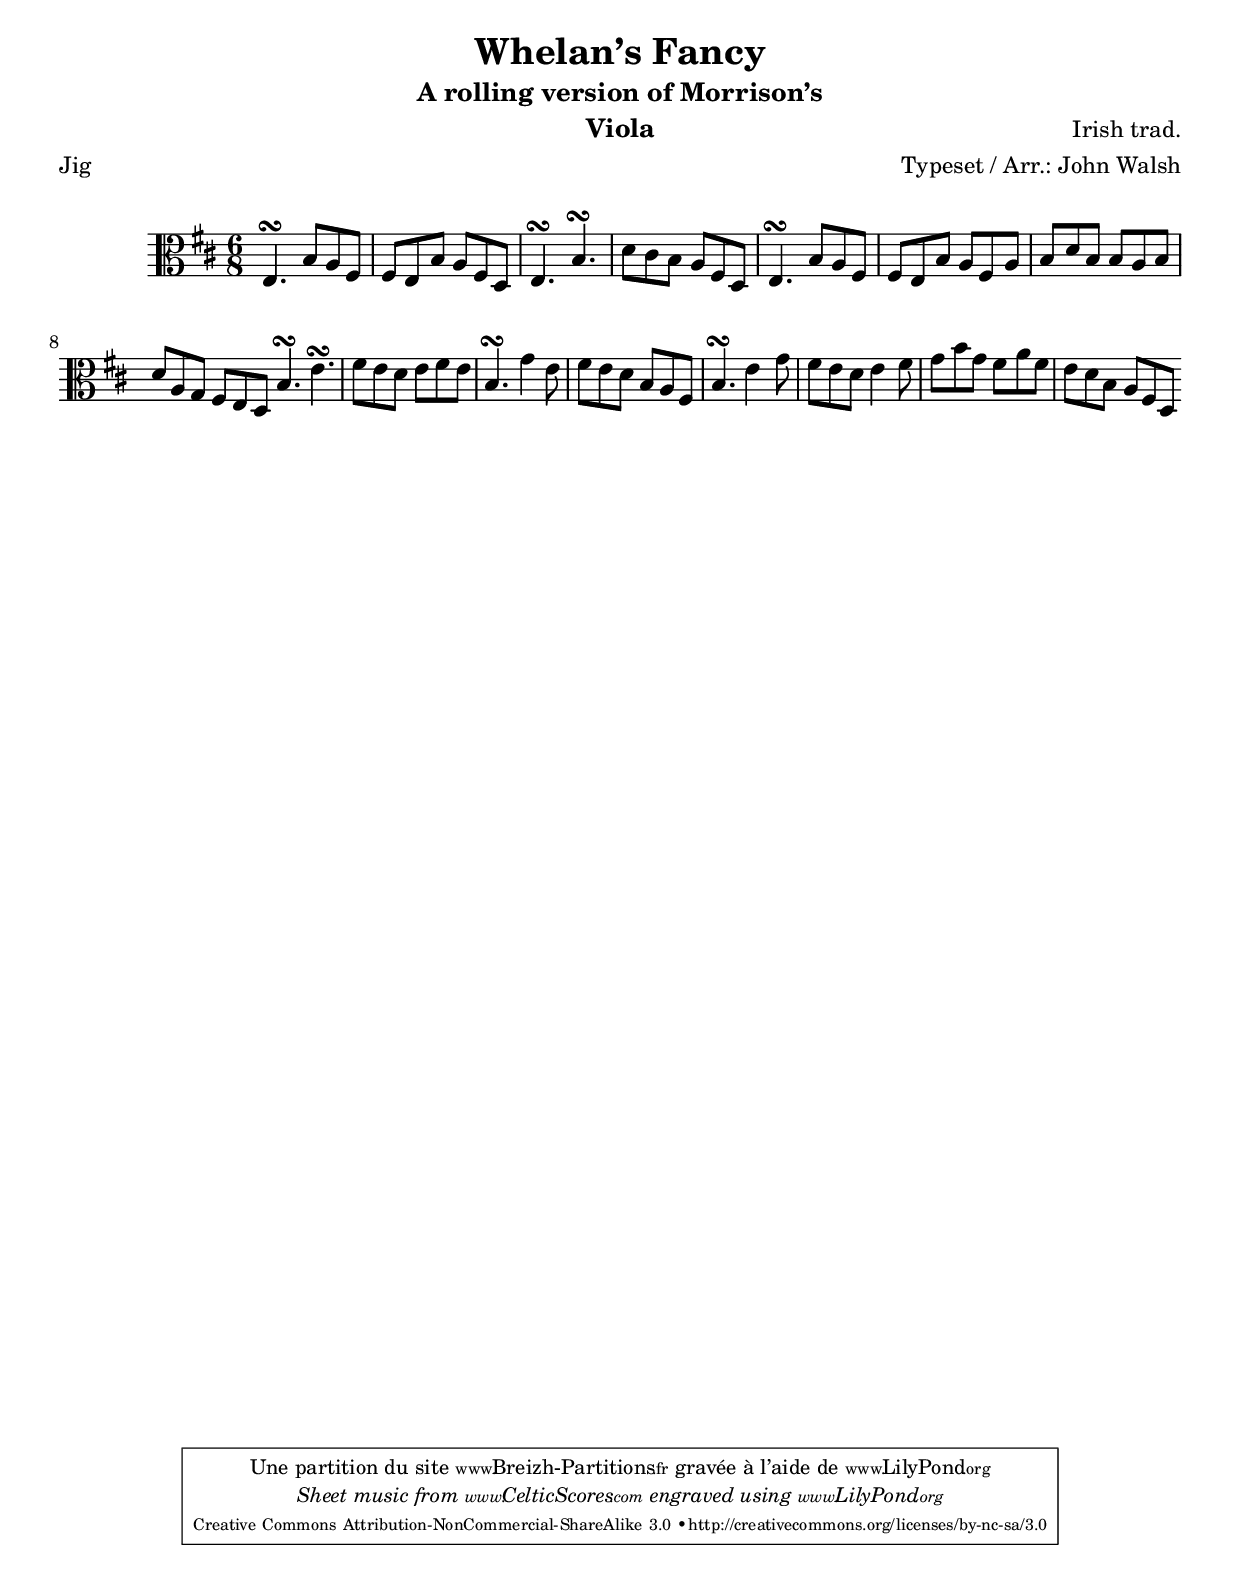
% THIS SHEET MUSIC COMES FROM JOHN WALSH'S COLLECTION
% SEE HIS COMMENTS BELOW:
% 								2/4/94
% ********************* INTRODUCTION ***********************************
% 
%      This file contains a number of well-known Irish jigs, reels,
% hornpipes, and polkas, written out in Chris Walshaw's abc notation. To
% print them out, first process the file with the program abc2mtex,
% which will convert it to a Music TeX file, and then run that file
% through Music TeX. See the abc2mtex documentation for an explanation
% of the notation. Both abc2mtex and Music TeX are available for anonymous
% ftp on the archive celtic.stanford.edu. 
% 
%      Like any folk music, these tunes change with time. There may be
% quite different versions of some of them floating around. I have tried
% to give settings which are close to what I hear played. A few tunes
% are transcribed from particular performances, one or two others are
% taken from books--both of these are indicated on the tune notes--but the
% majority are set about as I have heard them played. 
% 
%      Quite a lot is left to the player. The settings are basic: the only
% decorations indicated explicitly are rolls, triplets and quadruplets;
% first and second endings are only written out when they are
% substantially different. Apart from the fact that most players don't
% need to be told when and where to put in a grace note, a lot of gracings
% are done differently on different instruments: carefully-written-out
% fiddle decorations can be a distraction to someone playing the tune on a
% flute. Since the decorations are only indicated generically, not in
% detail, the tunes should be playable on any of the usual instruments.
% (Well..I have only checked them out on the whistle and pipes.) If some
% of the details of the settings turn out to be awkward on a particular
% instrument, just adapt the tune to fit--most players automatically
% modify a tune slightly in order to make it fit the fingers, or to take
% advantage of some particular effect on their instrument. (There are a
% couple of obvious cases, where, for instance, the range is beyond the
% range of the pipes, whistle, and flute. It is up to the individual to
% modify the setting--i.e. to fake it--if they want to play it.) 
% 
%      One thing bears noting: I have written the hornpipes out in
% straight eighth notes, but they are usually played with alternating
% dotted and cut notes: i.e. what I have written as "eighth, eighth,
% eighth, eighth" is often played more like "dotted eighth, sixteenth,
% dotted eighth, sixteenth." The amount of emphasis is a matter of
% style, so some books write out the dotted notes, others don't. I opted
% for the easiest path, and wrote them out in straight eighths. 
%  
% 
% 	Thanks to Dan Beimborn and Seamus Keleher for suggesting
% many of these tunes. (Cryptic notations such as Z:Boston just indicate
% that the tune is commonly played in sessions there.  But in fact, most of
% these tunes will be played in sessions all over.)
% 
%      I make apologies in advance for the typos which have surely
% escaped my proof-reading. Please let me know about any obvious errors,
% or any settings which seem too much at variance with what is played in
% your own area. 
% 
%      When I knew the composer of a tune, I indicated it, but I only knew
% the composers of a couple of the tunes. If any others have known
% composers, I would appreciate hearing about it. As far as I know, the
% remainder of the tunes are public domain. The copyright below does not
% cover the tunes themselves, just the arrangements and the code in this
% file. 
% 	
%      Tune 35 is from Bulmer and Sharpley' book; tune 15 from Ceol
% Rince na hEireann, tune 49 from Leo Rowsome's tutor, tune 4 from
% O'Neill's. The remainder of this file is copyright by John B. Walsh,
% January, 1994. It may be freely used, copied and distributed, as long as
% this notice is included with the copy. It may not be sold, or used to
% make hard copies for sale, without express permission of the author. 


\version "2.12.3"

\paper {
	top-margin = 2 \cm
	bottom-margin = 2 \cm
}

\header {
title = "Whelan’s Fancy"
meter = "Jig"
subtitle = "A rolling version of Morrison’s"
arranger = "Typeset / Arr.: John Walsh"
instrument = "Viola"
composer = "Irish trad."
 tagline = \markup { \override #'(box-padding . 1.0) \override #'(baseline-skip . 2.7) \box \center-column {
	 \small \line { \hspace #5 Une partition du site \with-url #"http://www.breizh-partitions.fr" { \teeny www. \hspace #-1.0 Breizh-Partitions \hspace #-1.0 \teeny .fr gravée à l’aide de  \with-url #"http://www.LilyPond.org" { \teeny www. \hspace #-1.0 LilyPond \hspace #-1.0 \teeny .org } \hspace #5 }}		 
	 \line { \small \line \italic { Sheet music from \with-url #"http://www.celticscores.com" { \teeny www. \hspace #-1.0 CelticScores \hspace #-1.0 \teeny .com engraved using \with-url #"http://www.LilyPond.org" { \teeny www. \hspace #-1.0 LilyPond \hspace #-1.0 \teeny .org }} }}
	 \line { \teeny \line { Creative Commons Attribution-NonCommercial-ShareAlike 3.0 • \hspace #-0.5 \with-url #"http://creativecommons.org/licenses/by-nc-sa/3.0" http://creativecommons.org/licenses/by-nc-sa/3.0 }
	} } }
}

main = {
	\tempo 4. = 130
	\once \override Score.MetronomeMark #'transparent = ##t

	
	e4. \turn b8 a8 fis8
	| 
	fis8 e b a fis d
	|
	e4. \turn b4. \turn 
	|
	d'8 cis'8 b a fis d
	|

	e4. \turn b8 a8 fis8
	| 
	fis8 e b a fis a
	|
	b8 d' b b a b
	|
	d'8 a g fis e d
	\bar ":|:"
	
	b4. \turn e'4. \turn
	|
	fis'8 e' d' e' fis'8 e'
	|
	b4. \turn g'4 e'8
	|
	fis'8 e' d' b a fis
	|
	
	b4. \turn e'4 g'8
	|
	fis'8 e' d' e'4 fis'8
	|
	g'8 b' g' fis' a' fis'
	|
	e'8 d' b a fis d
	\bar ":|"

}



\score  {
\new Staff  <<
    \time 6/8  
    \clef alto
    \key d \major
    \set Staff.midiInstrument = "viola"
	\transpose a a{
    \main
}
>>

\layout  { }
\midi  { }
}
